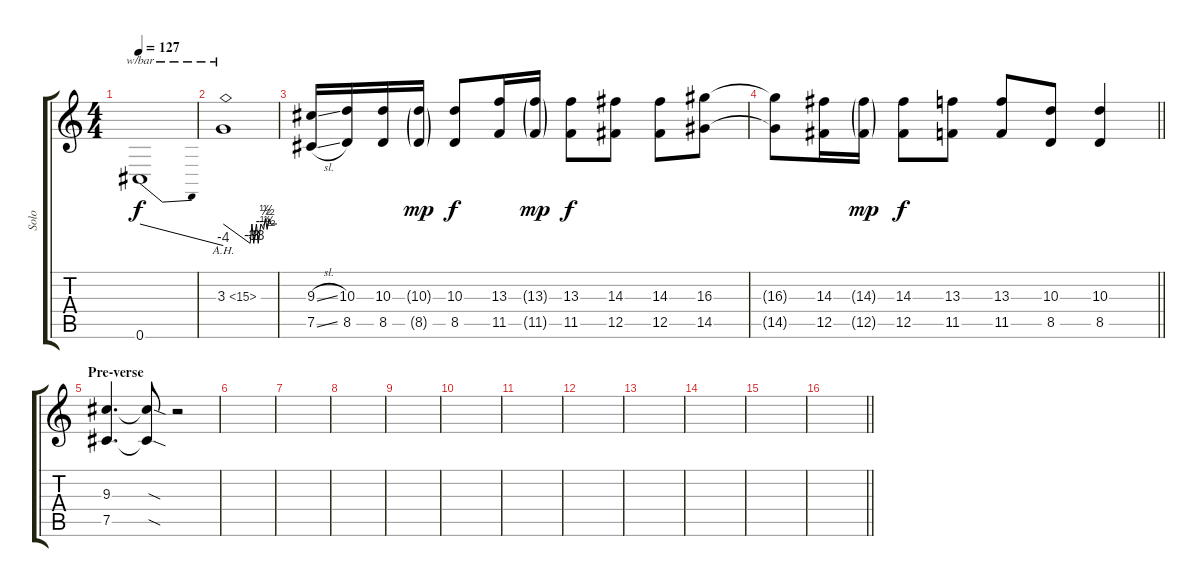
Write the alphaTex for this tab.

\track ("Solo" "Solo") {instrument distortionguitar}
\staff {score tabs}
\tuning (Db4 Ab3 E3 B2 Gb2 Db2) {hide}
\ts (4 4)
\tempo 127
\clef g2
\ks c
0.6.1{tbe (dive default 0 0 60 -16) dy f} |
3.3{ah 12}.1{tbe (custom default 0 0 30 -12 32 0 34 -12 37 0 39 -12 42 0 45 -2 47 2 49 -2 51 2 53 0 60 0)} |
(9.3{sl} 7.5{sl}).16 (10.3 8.5).16 (10.3 8.5).16 (10.3{g} 8.5{g}).16{dy mp} (10.3 8.5).8{dy f} (13.3 11.5).16 (13.3{g} 11.5{g}).16{dy mp} (13.3 11.5).8{dy f} (14.3 12.5).8 (14.3 12.5).8 (16.3 14.5).8 |
\barLineRight lightlight
(16.3{t} 14.5{t}).8 (14.3 12.5).16 (14.3{g} 12.5{g}).16{dy mp} (14.3 12.5).8{dy f} (13.3 11.5).8 (13.3 11.5).8 (10.3 8.5).8 (10.3 8.5).4 |
\section ("" "Pre-verse")
(9.3 7.5).4{d} (9.3{sod t} 7.5{sod t}).8 r.2 |
|
|
|
|
|
|
|
|
|
|
\barLineRight lightlight
